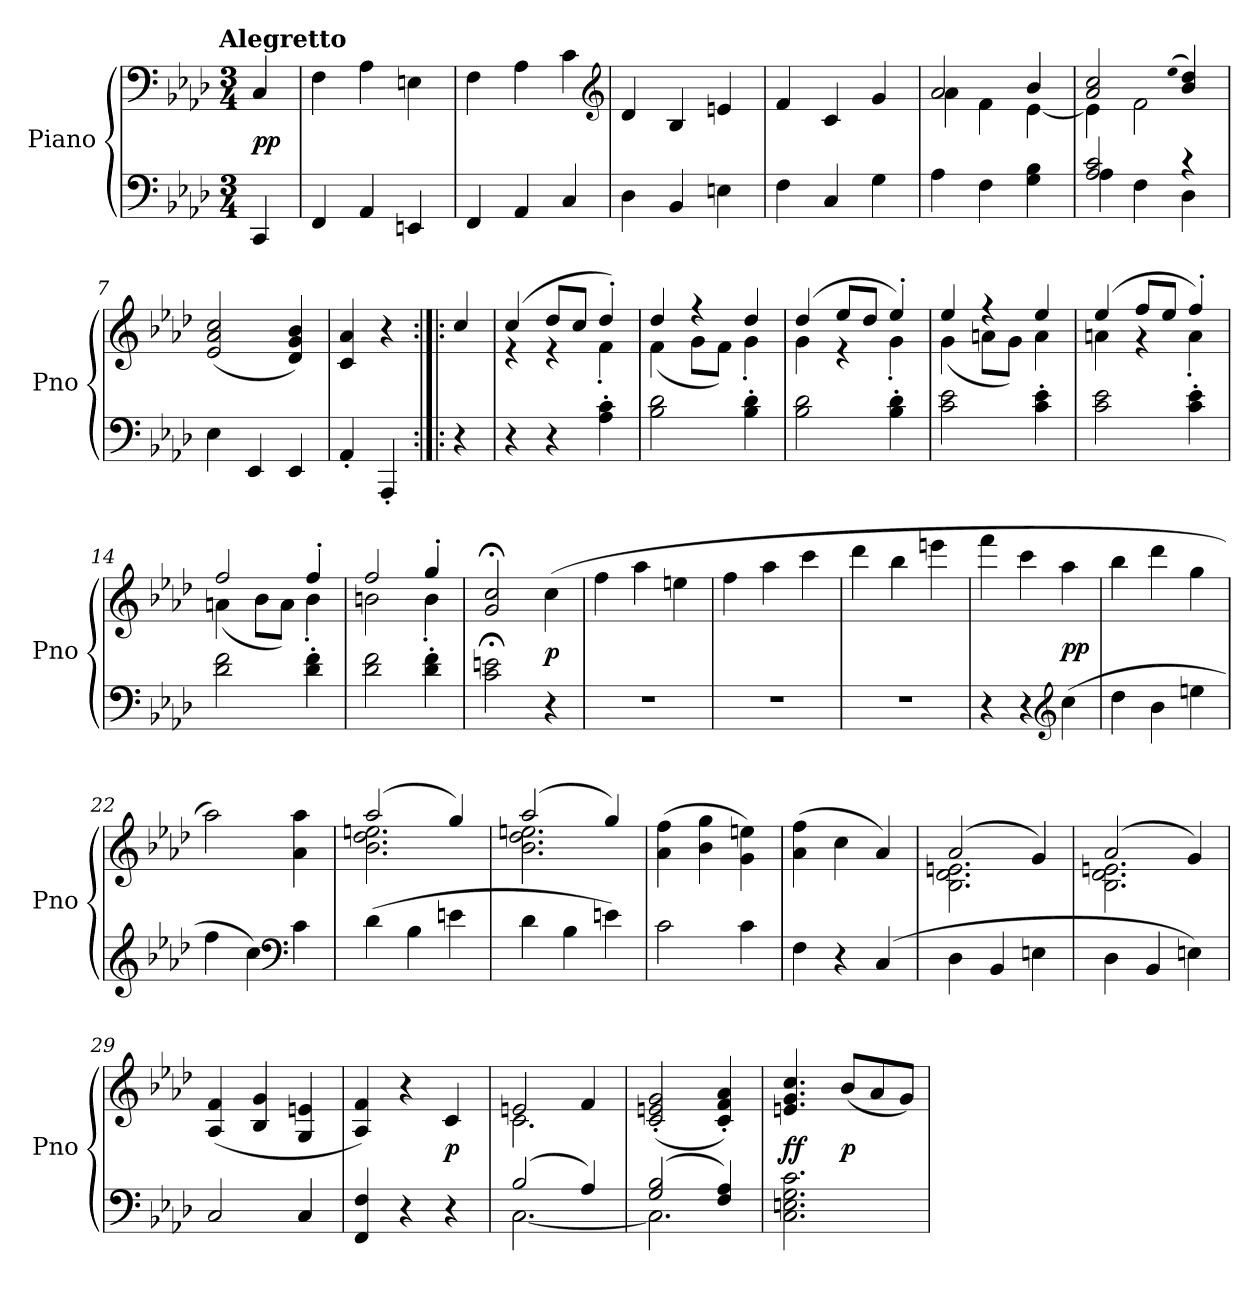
**kern	**kern	**dynam
*part1	*part1	*part1
*staff2	*staff1	*staff1/2
*I"Piano	*	*
*I'Pno	*	*
*clefF4	*clefF4	*
*k[b-e-a-d-]	*k[b-e-a-d-]	*
*f:	*f:	*
!!LO:TX:omd:t=Alegretto
*M3/4	*M3/4	*
*MM160	*MM160	*
=	=	=
4CC/	4C/	p p
=1	=1	=1
4FF/	4F\	.
4AA-/	4A-\	.
4EEn/	4En\	.
=2	=2	=2
4FF/	4F\	.
4AA-/	4A-\	.
4C/	4c\	.
*	*clefG2	*
=3	=3	=3
4D-\	4d-/	.
4BB-/	4B-/	.
4En\	4en/	.
=4	=4	=4
4F\	4f/	.
4C/	4c/	.
4G\	4g/	.
=5	=5	=5
*	*^	*
4A-\	2a-/	4a-\	.
4F\	.	4f\	.
4G\ 4B-\	4b-/	[4e-\	.
=6	=6	=6	=6
*^	*	*	*
2A-/ 2c/	4A-\	2a-/ 2cc/	4e-\]	.
.	4F\	.	2f\	.
.	.	(qee-	.	.
4r	4D-\	4b-/ 4dd-/)	.	.
*v	*v	*	*	*
*	*v	*v	*
=7	=7	=7
4E-\	(2e-/ 2a-/ 2cc/	.
4EE-/	.	.
4EE-/	4d-/ 4g/ 4b-/)	.
=8	=8	=8
4AA-'/	4c/ 4a-/	.
4AAA-'/	4r	.
=:|!|:	=:|!|:	=:|!|:
4r	4cc/	.
=9	=9	=9
*	*^	*
4r	(4cc/	4r	.
4r	8dd-/L	4r	.
.	8cc/J	.	.
4A-'\ 4c'\	4dd-'/)	4f'\	.
=10	=10	=10	=10
2B-\ 2d-\	4dd-/	(4f\	.
.	4r	8g\L	.
.	.	8f\J)	.
4B-'\ 4d-'\	4dd-/	4g'\	.
=11	=11	=11	=11
2B-\ 2d-\	(4dd-/	4g\	.
.	8ee-/L	4r	.
.	8dd-/J	.	.
4B-'\ 4d-'\	4ee-'/)	4g'\	.
=12	=12	=12	=12
2c\ 2e-\	4ee-/	(4g\	.
.	4r	8an\L	.
.	.	8g\J)	.
4c'\ 4e-'\	4ee-/	4a\	.
=13	=13	=13	=13
2c\ 2e-\	(4ee-/	4an\	.
.	8ff/L	4r	.
.	8ee-/J	.	.
4c'\ 4e-'\	4ff'/)	4a'\	.
=14	=14	=14	=14
2d-\ 2f\	2ff/	(4an\	.
.	.	8b-\L	.
.	.	8a\J)	.
4d-'\ 4f'\	4ff'/	4b-'\	.
=15	=15	=15	=15
2d-\ 2f\	2ff/	2bn\	.
4d-'\ 4f'\	4gg'/	4b'\	.
*	*v	*v	*
=16	=16	=16
2c;<\ 2en;<\	2g;</ 2cc;</	.
4r	(4cc\	p
=17	=17	=17
2.r	4ff\	.
.	4aa-\	.
.	4een\	.
=18	=18	=18
2.r	4ff\	.
.	4aa-\	.
.	4ccc\	.
=19	=19	=19
2.r	4ddd-\	.
.	4bb-\	.
.	4eeen\	.
=20	=20	=20
4r	4fff\	.
4r	4ccc\	.
*clefG2	*	*
(4cc\	4aa-\	pp
=21	=21	=21
4dd-\	4bb-\	.
4b-\	4ddd-\	.
4een\	4gg\	.
=22	=22	=22
4ff\	2aa-\)	.
4cc\)	.	.
*clefF4	*	*
4c\	4a-\ 4aa-\	.
=23	=23	=23
*	*^	*
(4d-\	(2aa-/	2.b-\ 2.dd-\ 2.een\	.
4B-\	.	.	.
4en\	4gg/)	.	.
=24	=24	=24	=24
4d-\	(2aa-/	2.b-\ 2.dd-\ 2.een\	.
4B-\	.	.	.
4en\)	4gg/)	.	.
*	*v	*v	*
=25	=25	=25
2c\	(4a-\ 4ff\	.
.	4b-\ 4gg\	.
4c\	4g\ 4een\)	.
=26	=26	=26
4F\	(4a-\ 4ff\	.
4r	4cc\	.
(4C/	4a-/)	.
=27	=27	=27
*	*^	*
4D-\	(2a-/	2.B-\ 2.d-\ 2.en\	.
4BB-/	.	.	.
4En\	4g/)	.	.
=28	=28	=28	=28
4D-\	(2a-/	2.B-\ 2.d-\ 2.en\	.
4BB-/	.	.	.
4En\)	4g/)	.	.
*	*v	*v	*
=29	=29	=29
2C/	(4A-/ 4f/	.
.	4B-/ 4g/	.
4C/	4G/ 4en/	.
=30	=30	=30
4FF/ 4F/	4A-/ 4f/)	.
4r	4r	.
4r	4c/	p
=31	=31	=31
*^	*^	*
(2B-/	[2.C\	2en/	2.c\	.
4A-/)	.	4f/	.	.
*	*	*v	*v	*
=32	=32	=32	=32
(2G/ 2B-/	2.C\]	(2c'/ 2en'/ 2g'/	.
4F/ 4A-/)	.	4c'/ 4f'/ 4a-'/)	.
*v	*v	*	*
=33	=33	=33
2.C\ 2.En\ 2.G\ 2.c\	4.en/ 4.g/ 4.cc/	ff
.	(8b-/L	p
.	8a-/	.
.	8g/J)	.
=	=	=
*-	*-	*-
